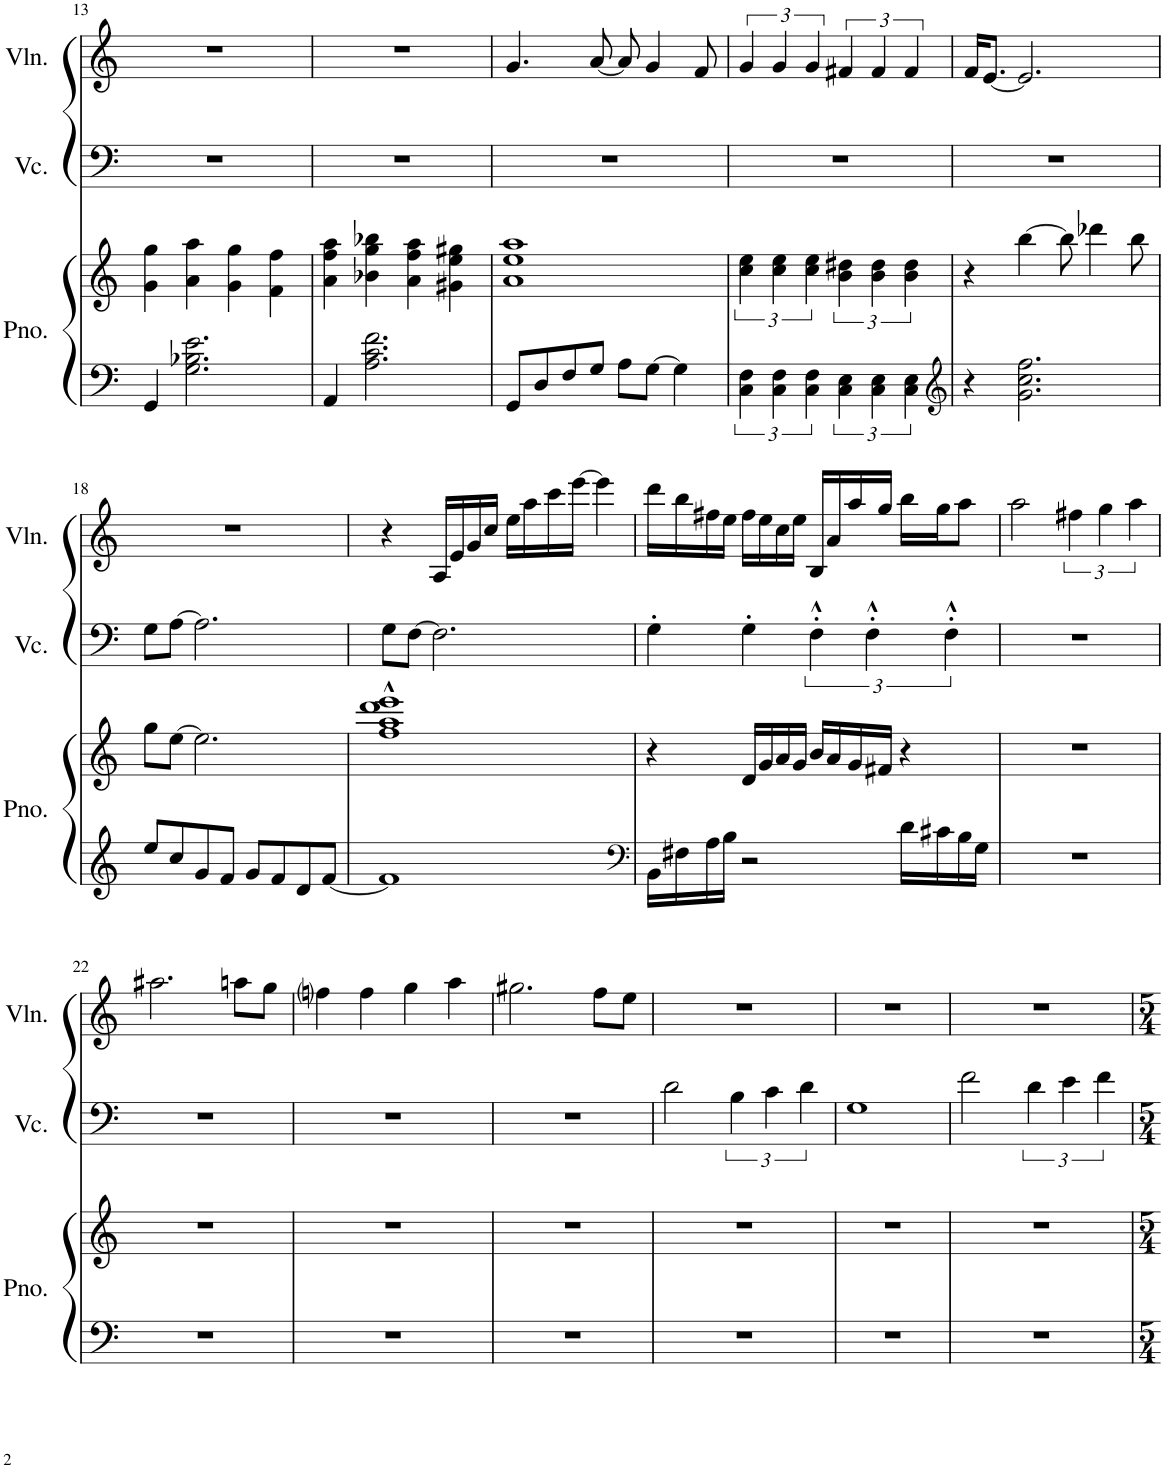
**kern	**kern	**kern	**kern
*part3	*part3	*part2	*part1
*staff4	*staff3	*staff2	*staff1
*I"Piano	*	*I"Violoncello	*I"Violin
*I'Pno.	*	*I'Vc.	*I'Vln.
!!LO:PB:g=z
*clefF4	*clefG2	*clefF4	*clefG2
*k[]	*k[]	*k[]	*k[]
*M4/4	*M4/4	*M4/4	*M4/4
=13	=13	=13	=13
4GG/	4g\ 4gg\	1r	1r
2.G\ 2.B-X\ 2.e\	4a\ 4aa\	.	.
.	4g\ 4gg\	.	.
.	4f\ 4ff\	.	.
=14	=14	=14	=14
4AA/	4a\ 4ff\ 4aa\	1r	1r
2.A\ 2.c\ 2.f\	4b-X\ 4gg\ 4bb-X\	.	.
.	4a\ 4ff\ 4aa\	.	.
.	4g#X\ 4ee\ 4gg#X\	.	.
=15	=15	=15	=15
8GG/L	1a 1ee 1aa	1r	4.g/
8D/	.	.	.
8F/	.	.	.
8G/J	.	.	[8a/
8A\L	.	.	8a/]
[8G\J	.	.	4g/
4G\]	.	.	.
.	.	.	8f/
=16	=16	=16	=16
6C\ 6F\	6cc\ 6ee\	1r	6g/
6C\ 6F\	6cc\ 6ee\	.	6g/
6C\ 6F\	6cc\ 6ee\	.	6g/
6C\ 6E\	6b\ 6dd#X\	.	6f#X/
6C\ 6E\	6b\ 6dd#\	.	6f#/
6C\ 6E\	6b\ 6dd#\	.	6f#/
=17	=17	=17	=17
*clefG2	*	*	*
4r	4r	1r	16f/KL
.	.	.	[8.e/J
2.g\ 2.cc\ 2.ff\	[4bb\	.	2.e/]
.	8bb\]	.	.
.	4ddd-X\	.	.
.	8bb\	.	.
!!LO:LB:g=z
=18	=18	=18	=18
8ee/L	8gg\L	8G\L	1r
8cc/	[8ee\J	[8A\J	.
8g/	2.ee\]	2.A\]	.
8f/J	.	.	.
8g/L	.	.	.
8f/	.	.	.
8d/	.	.	.
[8f/J	.	.	.
=19	=19	=19	=19
1f]	1ff^^ 1aa^^ 1ddd^^ 1eee^^	8G\L	4r
.	.	[8F\J	.
.	.	2.F\]	16A/LL
.	.	.	16e/
.	.	.	16g/
.	.	.	16cc/JJ
.	.	.	16ee\LL
.	.	.	16aa\
.	.	.	16ccc\
.	.	.	[16eee\JJ
.	.	.	4eee\]
=20	=20	=20	=20
*clefF4	*	*	*
16BB\LL	4r	4G'\	16ddd\LL
16F#X\	.	.	16bb\
16A\	.	.	16ff#X\
16B\JJ	.	.	16ee\JJ
2r	16d/LL	4G'\	16ff#\LL
.	16g/	.	16ee\
.	16a/	.	16cc\
.	16g/JJ	.	16ee\JJ
.	16b/LL	6F'^^\	16B/LL
.	16a/	.	16a/
.	16g/	.	16aa/
.	.	6F'^^\	.
.	16f#X/JJ	.	16gg/JJ
16d\LL	4r	.	16bb\LL
16c#X\	.	.	16gg\J
.	.	6F'^^\	.
16B\	.	.	8aa\J
16G\JJ	.	.	.
=21	=21	=21	=21
1r	1r	1r	2aa\
.	.	.	6ff#X\
.	.	.	6gg\
.	.	.	6aa\
!!LO:LB:g=z
=22	=22	=22	=22
1r	1r	1r	2.aa#X\
.	.	.	8aan\L
.	.	.	8gg\J
=23	=23	=23	=23
1r	1r	1r	4ffni\
.	.	.	4ff\
.	.	.	4gg\
.	.	.	4aa\
=24	=24	=24	=24
1r	1r	1r	2.gg#X\
.	.	.	8ff\L
.	.	.	8ee\J
=25	=25	=25	=25
1r	1r	2d\	1r
.	.	6B\	.
.	.	6c\	.
.	.	6d\	.
=26	=26	=26	=26
1r	1r	1G	1r
=27	=27	=27	=27
1r	1r	2f\	1r
.	.	6d\	.
.	.	6e\	.
.	.	6f\	.
=	=	=	=
*-	*-	*-	*-
